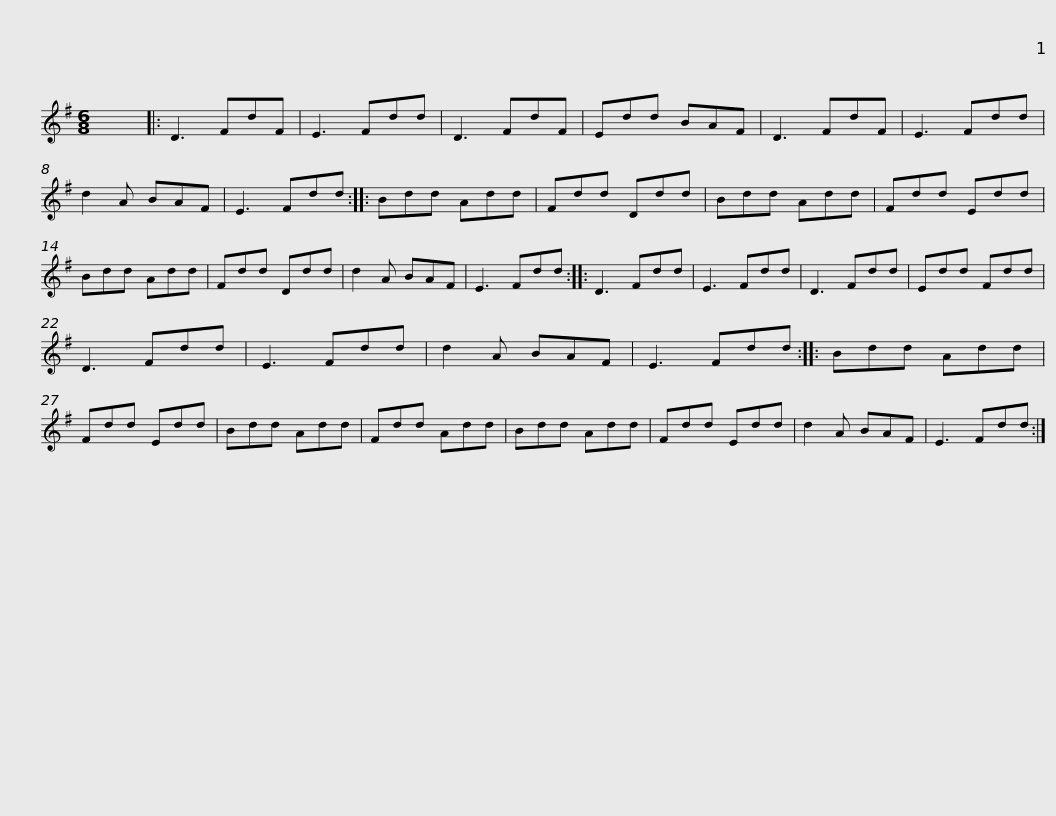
X:1
L:1/8
M:6/8
I:linebreak $
K:G
V:1 treble
V:1
 x6 |: D3 FdF | E3 Fdd | D3 FdF | Edd BAF | %5
 D3 FdF | E3 Fdd | d2 A BAF | E3 Fdd ::$ Bdd Add | %10
 Fdd Ddd | Bdd Add | Fdd Edd | Bdd Add | Fdd Ddd | %15
 d2 A BAF |$ E3 Fdd :: D3 Fdd | E3 Fdd | D3 Fdd | %20
 Edd Fdd | D3 Fdd | E3 Fdd | d2 A BAF | E3 Fdd ::$ %25
 Bdd Add | Fdd Edd | Bdd Add | Fdd Add | Bdd Add | %30
 Fdd Edd | d2 A BAF |$ E3 Fdd :| %33
